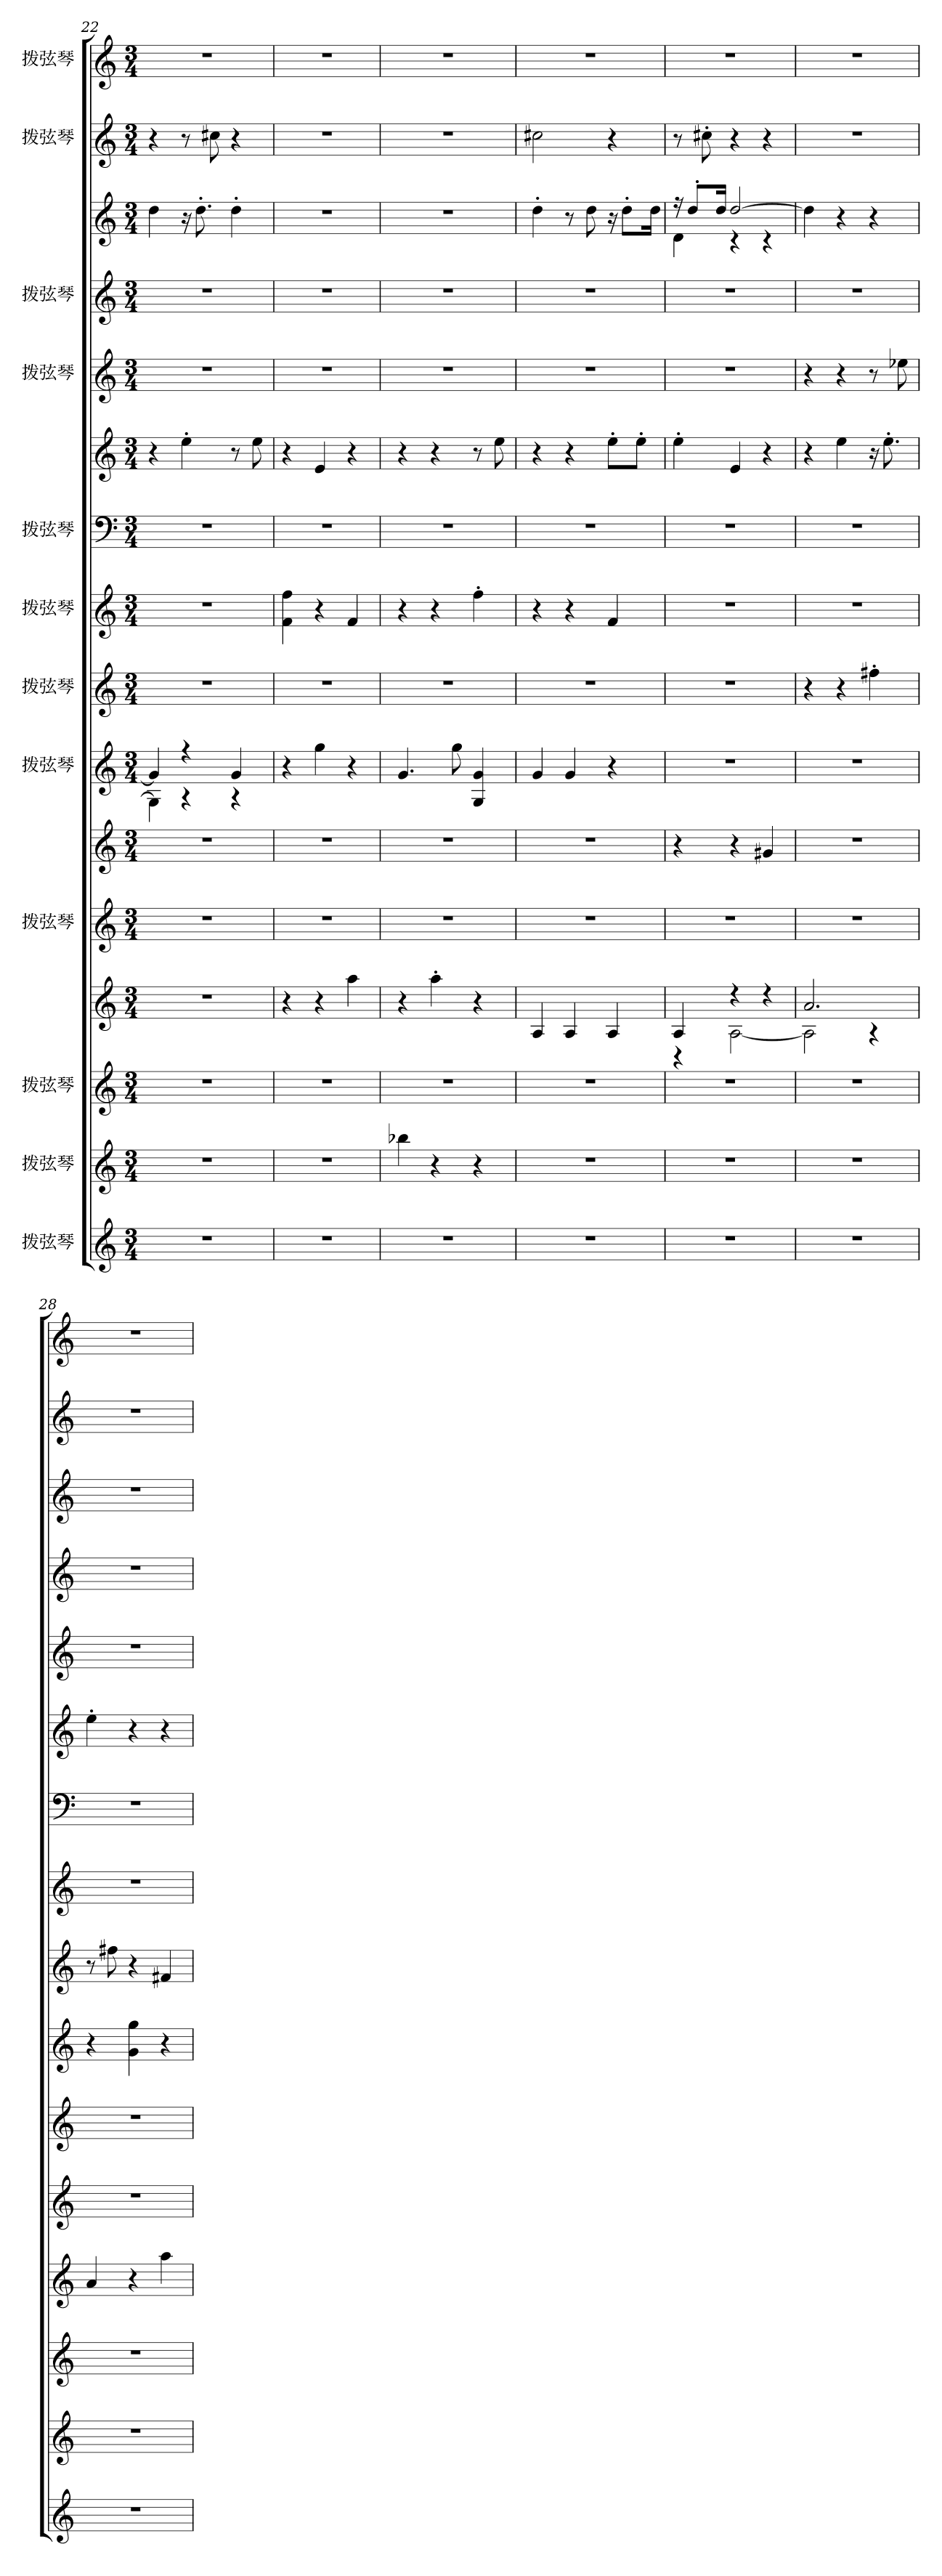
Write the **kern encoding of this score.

**kern	**kern	**kern	**kern	**kern	**kern	**kern	**kern	**kern	**kern	**kern	**kern	**kern	**kern	**kern	**kern
*part12	*part11	*part10	*part10	*part9	*part9	*part8	*part7	*part6	*part5	*part5	*part4	*part3	*part3	*part2	*part1
*staff16	*staff15	*staff14	*staff13	*staff12	*staff11	*staff10	*staff9	*staff8	*staff7	*staff6	*staff5	*staff4	*staff3	*staff2	*staff1
*I"拨弦琴	*I"拨弦琴	*I"拨弦琴	*	*I"拨弦琴	*	*I"拨弦琴	*I"拨弦琴	*I"拨弦琴	*I"拨弦琴	*	*I"拨弦琴	*I"拨弦琴	*	*I"拨弦琴	*I"拨弦琴
*clefG2	*clefG2	*clefG2	*clefG2	*clefG2	*clefG2	*clefG2	*clefG2	*clefG2	*clefF4	*clefG2	*clefG2	*clefG2	*clefG2	*clefG2	*clefG2
*k[]	*k[]	*k[]	*k[]	*k[]	*k[]	*k[]	*k[]	*k[]	*k[]	*k[]	*k[]	*k[]	*k[]	*k[]	*k[]
*M3/4	*M3/4	*M3/4	*M3/4	*M3/4	*M3/4	*M3/4	*M3/4	*M3/4	*M3/4	*M3/4	*M3/4	*M3/4	*M3/4	*M3/4	*M3/4
=22	=22	=22	=22	=22	=22	=22	=22	=22	=22	=22	=22	=22	=22	=22	=22
*	*	*	*	*	*	*^	*	*	*	*	*	*	*	*	*
2.r	2.r	2.r	2.r	2.r	2.r	4g/]	4G\]	2.r	2.r	2.r	4r	2.r	2.r	4dd\	4r	2.r
.	.	.	.	.	.	4r	4r	.	.	.	4ee'\	.	.	16r	8r	.
.	.	.	.	.	.	.	.	.	.	.	.	.	.	8.dd'\	.	.
.	.	.	.	.	.	.	.	.	.	.	.	.	.	.	8cc#X\	.
.	.	.	.	.	.	4g/	4r	.	.	.	8r	.	.	4dd'\	4r	.
.	.	.	.	.	.	.	.	.	.	.	8ee\	.	.	.	.	.
*	*	*	*	*	*	*v	*v	*	*	*	*	*	*	*	*	*
=23	=23	=23	=23	=23	=23	=23	=23	=23	=23	=23	=23	=23	=23	=23	=23
2.r	2.r	2.r	4r	2.r	2.r	4r	2.r	4f\ 4ff\	2.r	4r	2.r	2.r	2.r	2.r	2.r
.	.	.	4r	.	.	4gg\	.	4r	.	4e/	.	.	.	.	.
.	.	.	4aa\	.	.	4r	.	4f/	.	4r	.	.	.	.	.
=24	=24	=24	=24	=24	=24	=24	=24	=24	=24	=24	=24	=24	=24	=24	=24
2.r	4bb-X\	2.r	4r	2.r	2.r	4.g/	2.r	4r	2.r	4r	2.r	2.r	2.r	2.r	2.r
.	4r	.	4aa'\	.	.	.	.	4r	.	4r	.	.	.	.	.
.	.	.	.	.	.	8gg\	.	.	.	.	.	.	.	.	.
.	4r	.	4r	.	.	4G/ 4g/	.	4ff'\	.	8r	.	.	.	.	.
.	.	.	.	.	.	.	.	.	.	8ee\	.	.	.	.	.
=25	=25	=25	=25	=25	=25	=25	=25	=25	=25	=25	=25	=25	=25	=25	=25
2.r	2.r	2.r	4A/	2.r	2.r	4g/	2.r	4r	2.r	4r	2.r	2.r	4dd'\	2cc#X\	2.r
.	.	.	4A/	.	.	4g/	.	4r	.	4r	.	.	8r	.	.
.	.	.	.	.	.	.	.	.	.	.	.	.	8dd\	.	.
.	.	.	4A/	.	.	4r	.	4f/	.	8ee'\L	.	.	16r	4r	.
.	.	.	.	.	.	.	.	.	.	.	.	.	8dd'\L	.	.
.	.	.	.	.	.	.	.	.	.	8ee'\J	.	.	.	.	.
.	.	.	.	.	.	.	.	.	.	.	.	.	16dd\Jk	.	.
!!LO:PB:g=z
=26	=26	=26	=26	=26	=26	=26	=26	=26	=26	=26	=26	=26	=26	=26	=26
*	*	*	*^	*	*	*	*	*	*	*	*	*	*^	*	*
2.r	2.r	2.r	4A/	4r	2.r	4r	2.r	2.r	2.r	2.r	4ee'\	2.r	2.r	16r	4d\	8r	2.r
.	.	.	.	.	.	.	.	.	.	.	.	.	.	8dd'/L	.	.	.
.	.	.	.	.	.	.	.	.	.	.	.	.	.	.	.	8cc#X'\	.
.	.	.	.	.	.	.	.	.	.	.	.	.	.	16dd/Jk	.	.	.
.	.	.	4r	[2A\	.	4r	.	.	.	.	4e/	.	.	[2dd/	4r	4r	.
.	.	.	4r	.	.	4g#X/	.	.	.	.	4r	.	.	.	4r	4r	.
*	*	*	*	*	*	*	*	*	*	*	*	*	*	*v	*v	*	*
=27	=27	=27	=27	=27	=27	=27	=27	=27	=27	=27	=27	=27	=27	=27	=27	=27
2.r	2.r	2.r	2.a/	2A\]	2.r	2.r	2.r	4r	2.r	2.r	4r	4r	2.r	4dd\]	2.r	2.r
.	.	.	.	.	.	.	.	4r	.	.	4ee\	4r	.	4r	.	.
.	.	.	.	4r	.	.	.	4ff#X'\	.	.	16r	8r	.	4r	.	.
.	.	.	.	.	.	.	.	.	.	.	8.ee'\	.	.	.	.	.
.	.	.	.	.	.	.	.	.	.	.	.	8ee-X\	.	.	.	.
*	*	*	*v	*v	*	*	*	*	*	*	*	*	*	*	*	*
=28	=28	=28	=28	=28	=28	=28	=28	=28	=28	=28	=28	=28	=28	=28	=28
2.r	2.r	2.r	4a/	2.r	2.r	4r	8r	2.r	2.r	4ee'\	2.r	2.r	2.r	2.r	2.r
.	.	.	.	.	.	.	8ff#X\	.	.	.	.	.	.	.	.
.	.	.	4r	.	.	4g\ 4gg\	4r	.	.	4r	.	.	.	.	.
.	.	.	4aa\	.	.	4r	4f#X/	.	.	4r	.	.	.	.	.
=	=	=	=	=	=	=	=	=	=	=	=	=	=	=	=
*-	*-	*-	*-	*-	*-	*-	*-	*-	*-	*-	*-	*-	*-	*-	*-
